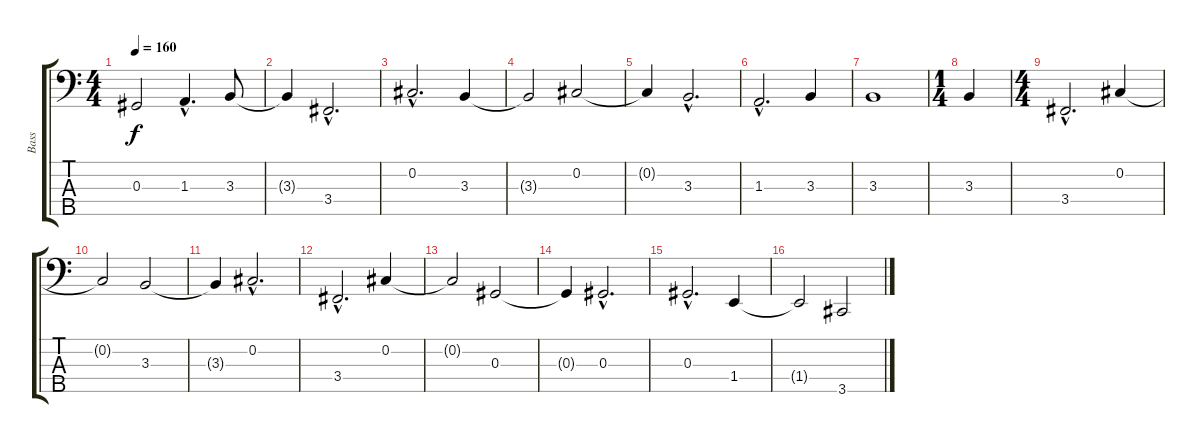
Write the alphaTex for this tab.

\track ("Bass" "Bass") {instrument electricbasspick}
\staff {score tabs}
\tuning (Gb2 Db2 Ab1 Eb1 Bb0) {hide}
\ts (4 4)
\tempo 160
\clef f4
\ks c
0.3{t}.2{dy f} 1.3{hac}.4{d} 3.3.8 |
3.3{t}.4 3.4{hac}.2{d} |
0.2{hac}.2{d} 3.3.4 |
3.3{t}.2 0.2.2 |
0.2{t}.4 3.3{hac}.2{d} |
1.3{hac}.2{d} 3.3.4 |
3.3.1 |
\ts (1 4)
3.3.4 |
\ts (4 4)
3.4{hac}.2{d} 0.2.4 |
0.2{t}.2 3.3.2 |
3.3{t}.4 0.2{hac}.2{d} |
3.4{hac}.2{d} 0.2.4 |
0.2{t}.2 0.3.2 |
0.3{t}.4 0.3{hac}.2{d} |
0.3{hac}.2{d} 1.4.4 |
1.4{t}.2 3.5.2
